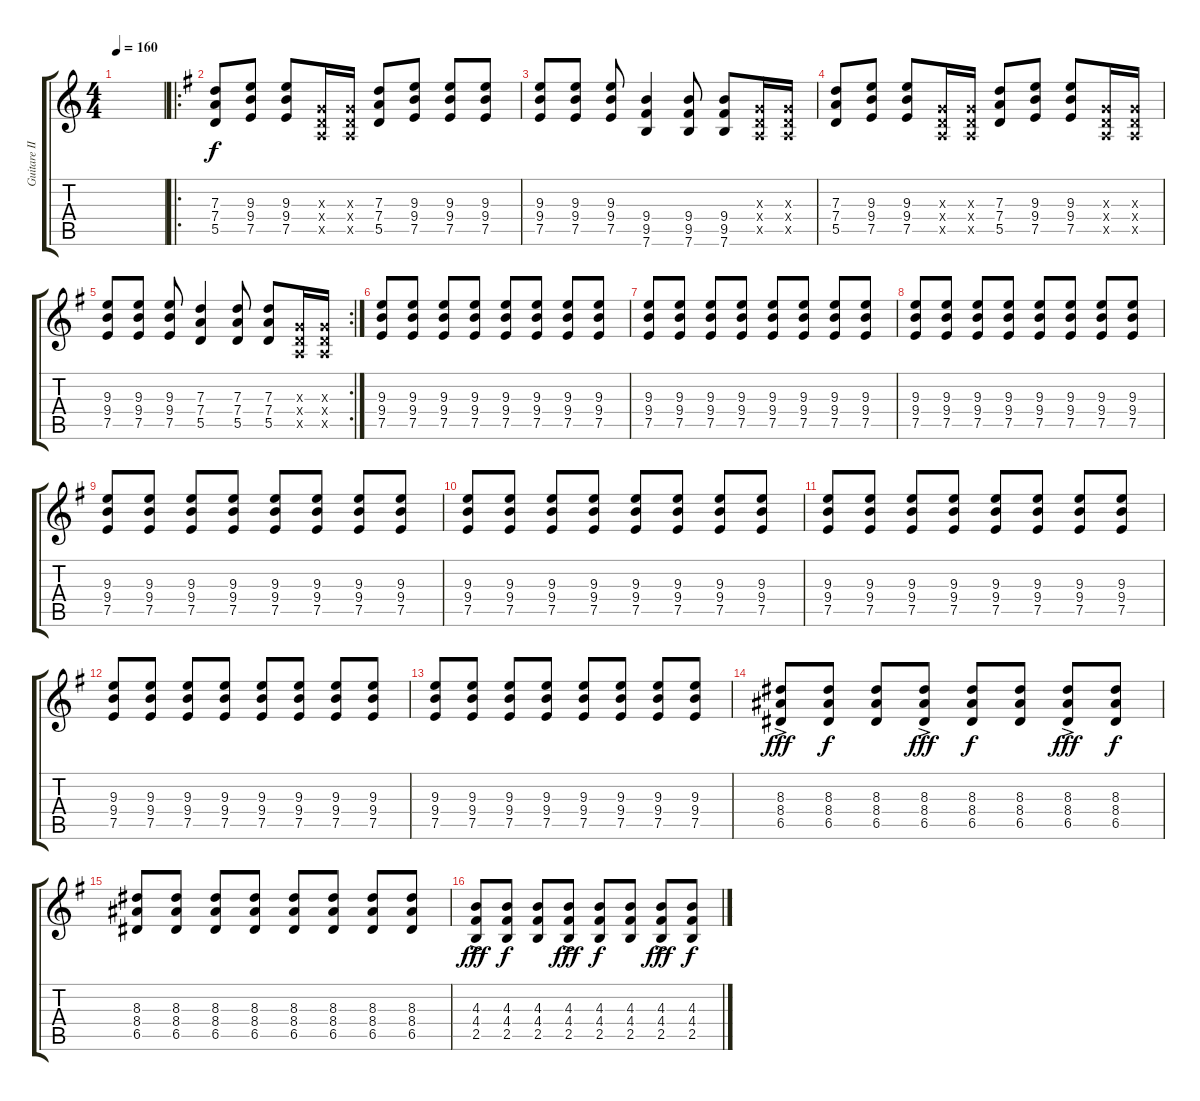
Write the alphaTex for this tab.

\track ("Guitare II" "Guitare II") {instrument distortionguitar}
\staff {score tabs}
\tuning (E4 B3 G3 D3 A2 E2) {hide}
\ts (4 4)
\tempo 160
\clef g2
\ks c
|
\ro
\ks g
(7.3 7.4 5.5).8 (9.3 9.4 7.5).8 (9.3 9.4 7.5).8 (0.3{x} 0.4{x} 0.5{x}).16 (0.3{x} 0.4{x} 0.5{x}).16 (7.3 7.4 5.5).8 (9.3 9.4 7.5).8 (9.3 9.4 7.5).8 (9.3 9.4 7.5).8 |
(9.3 9.4 7.5).8 (9.3 9.4 7.5).8 (9.3 9.4 7.5).8 (9.4 9.5 7.6).4 (9.4 9.5 7.6).8 (9.4 9.5 7.6).8 (0.3{x} 0.4{x} 0.5{x}).16 (0.3{x} 0.4{x} 0.5{x}).16 |
(7.3 7.4 5.5).8 (9.3 9.4 7.5).8 (9.3 9.4 7.5).8 (0.3{x} 0.4{x} 0.5{x}).16 (0.3{x} 0.4{x} 0.5{x}).16 (7.3 7.4 5.5).8 (9.3 9.4 7.5).8 (9.3 9.4 7.5).8 (0.3{x} 0.4{x} 0.5{x}).16 (0.3{x} 0.4{x} 0.5{x}).16 |
\rc 2
(9.3 9.4 7.5).8 (9.3 9.4 7.5).8 (9.3 9.4 7.5).8 (7.3 7.4 5.5).4 (7.3 7.4 5.5).8 (7.3 7.4 5.5).8 (0.3{x} 0.4{x} 0.5{x}).16 (0.3{x} 0.4{x} 0.5{x}).16 |
(9.3 9.4 7.5).8 (9.3 9.4 7.5).8 (9.3 9.4 7.5).8 (9.3 9.4 7.5).8 (9.3 9.4 7.5).8 (9.3 9.4 7.5).8 (9.3 9.4 7.5).8 (9.3 9.4 7.5).8 |
(9.3 9.4 7.5).8 (9.3 9.4 7.5).8 (9.3 9.4 7.5).8 (9.3 9.4 7.5).8 (9.3 9.4 7.5).8 (9.3 9.4 7.5).8 (9.3 9.4 7.5).8 (9.3 9.4 7.5).8 |
(9.3 9.4 7.5).8 (9.3 9.4 7.5).8 (9.3 9.4 7.5).8 (9.3 9.4 7.5).8 (9.3 9.4 7.5).8 (9.3 9.4 7.5).8 (9.3 9.4 7.5).8 (9.3 9.4 7.5).8 |
(9.3 9.4 7.5).8 (9.3 9.4 7.5).8 (9.3 9.4 7.5).8 (9.3 9.4 7.5).8 (9.3 9.4 7.5).8 (9.3 9.4 7.5).8 (9.3 9.4 7.5).8 (9.3 9.4 7.5).8 |
(9.3 9.4 7.5).8 (9.3 9.4 7.5).8 (9.3 9.4 7.5).8 (9.3 9.4 7.5).8 (9.3 9.4 7.5).8 (9.3 9.4 7.5).8 (9.3 9.4 7.5).8 (9.3 9.4 7.5).8 |
(9.3 9.4 7.5).8 (9.3 9.4 7.5).8 (9.3 9.4 7.5).8 (9.3 9.4 7.5).8 (9.3 9.4 7.5).8 (9.3 9.4 7.5).8 (9.3 9.4 7.5).8 (9.3 9.4 7.5).8 |
(9.3 9.4 7.5).8 (9.3 9.4 7.5).8 (9.3 9.4 7.5).8 (9.3 9.4 7.5).8 (9.3 9.4 7.5).8 (9.3 9.4 7.5).8 (9.3 9.4 7.5).8 (9.3 9.4 7.5).8 |
(9.3 9.4 7.5).8 (9.3 9.4 7.5).8 (9.3 9.4 7.5).8 (9.3 9.4 7.5).8 (9.3 9.4 7.5).8 (9.3 9.4 7.5).8 (9.3 9.4 7.5).8 (9.3 9.4 7.5).8 |
(8.3{ac} 8.4{ac} 6.5{ac}).8{dy fff} (8.3 8.4 6.5).8{dy f} (8.3 8.4 6.5).8 (8.3{ac} 8.4{ac} 6.5{ac}).8{dy fff} (8.3 8.4 6.5).8{dy f} (8.3 8.4 6.5).8 (8.3{ac} 8.4{ac} 6.5{ac}).8{dy fff} (8.3 8.4 6.5).8{dy f} |
(8.3 8.4 6.5).8 (8.3 8.4 6.5).8 (8.3 8.4 6.5).8 (8.3 8.4 6.5).8 (8.3 8.4 6.5).8 (8.3 8.4 6.5).8 (8.3 8.4 6.5).8 (8.3 8.4 6.5).8 |
(4.3{ac} 4.4{ac} 2.5{ac}).8{dy fff} (4.3 4.4 2.5).8{dy f} (4.3 4.4 2.5).8 (4.3{ac} 4.4{ac} 2.5{ac}).8{dy fff} (4.3 4.4 2.5).8{dy f} (4.3 4.4 2.5).8 (4.3{ac} 4.4{ac} 2.5{ac}).8{dy fff} (4.3 4.4 2.5).8{dy f}
